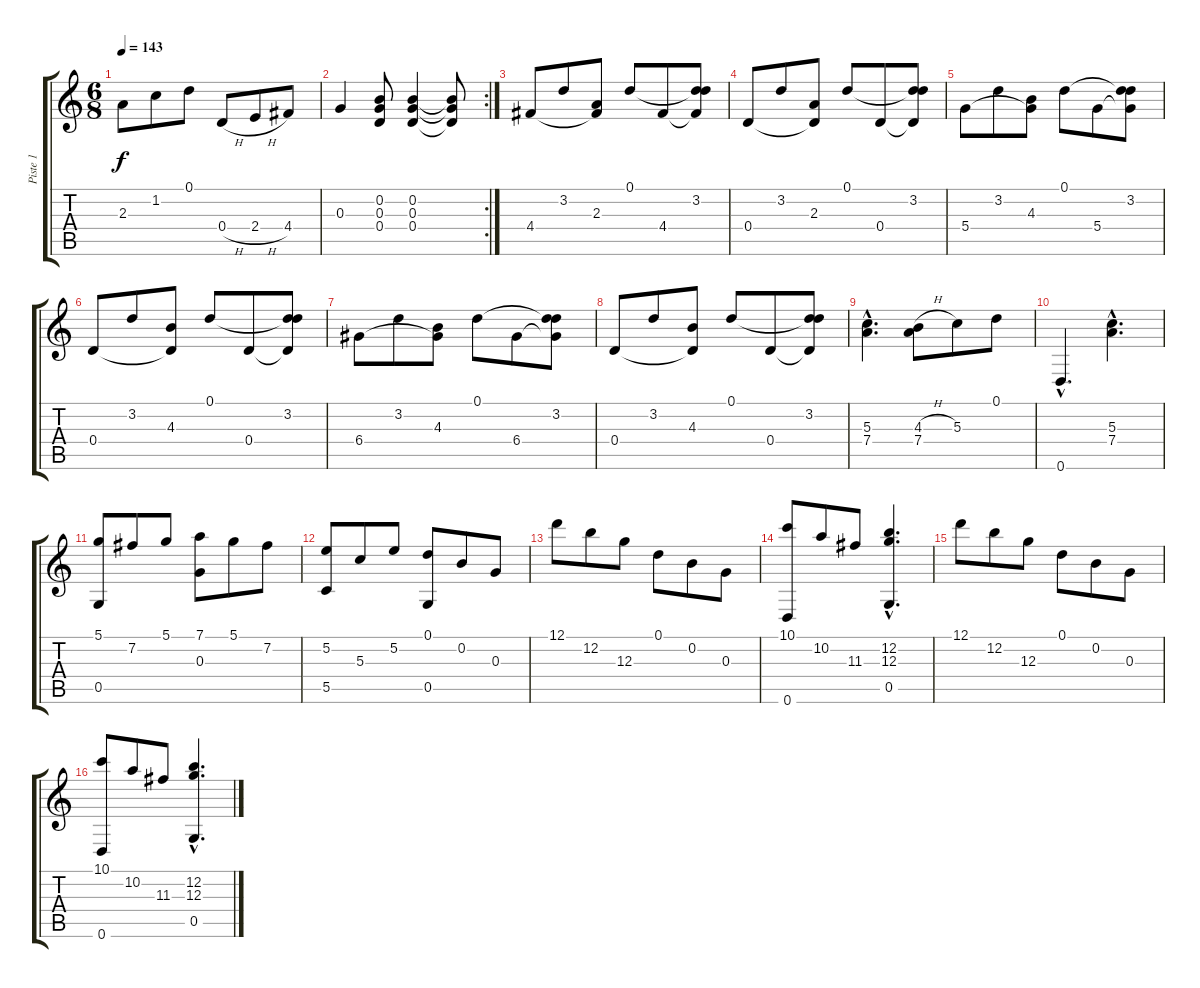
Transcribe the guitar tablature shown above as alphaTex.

\track ("Piste 1" "Piste 1") {instrument acousticguitarsteel}
\staff {score tabs}
\tuning (D4 B3 G3 D3 G2 D2) {hide}
\ts (6 8)
\tempo 143
\clef g2
\ks c
2.3.8{dy f} 1.2.8 0.1.8 0.4{h}.8 2.4{h}.8 4.4.8 |
\rc 2
0.3.4 (0.2 0.3 0.4).8 (0.2 0.3 0.4).4 (0.2{t} 0.3{t} 0.4{t}).8 |
4.4.8 3.2.8 (2.3 4.4{t}).8 0.1.8 4.4.8 (0.1{t} 3.2 4.4{t}).8 |
0.4.8 3.2.8 (2.3 0.4{t}).8 0.1.8 0.4.8 (0.1{t} 3.2 0.4{t}).8 |
5.4.8 3.2.8 (4.3 5.4{t}).8 0.1.8 5.4.8 (0.1{t} 3.2 5.4{t}).8 |
0.4.8 3.2.8 (4.3 0.4{t}).8 0.1.8 0.4.8 (0.1{t} 3.2 0.4{t}).8 |
6.4.8 3.2.8 (4.3 6.4{t}).8 0.1.8 6.4.8 (0.1{t} 3.2 6.4{t}).8 |
0.4.8 3.2.8 (4.3 0.4{t}).8 0.1.8 0.4.8 (0.1{t} 3.2 0.4{t}).8 |
(5.3{hac} 7.4{hac}).4{d} (4.3{h} 7.4).8 5.3.8 0.1.8 |
0.6{hac}.4{d} (5.3{hac} 7.4{hac}).4{d} |
(5.1 0.5).8 7.2.8 5.1.8 (7.1 0.3).8 5.1.8 7.2.8 |
(5.2 5.5).8 5.3.8 5.2.8 (0.1 0.5).8 0.2.8 0.3.8 |
12.1.8 12.2.8 12.3.8 0.1.8 0.2.8 0.3.8 |
(10.1 0.6).8 10.2.8 11.3.8 (12.2{hac} 12.3{hac} 0.5{hac}).4{d} |
12.1.8 12.2.8 12.3.8 0.1.8 0.2.8 0.3.8 |
(10.1 0.6).8 10.2.8 11.3.8 (12.2{hac} 12.3{hac} 0.5{hac}).4{d}
